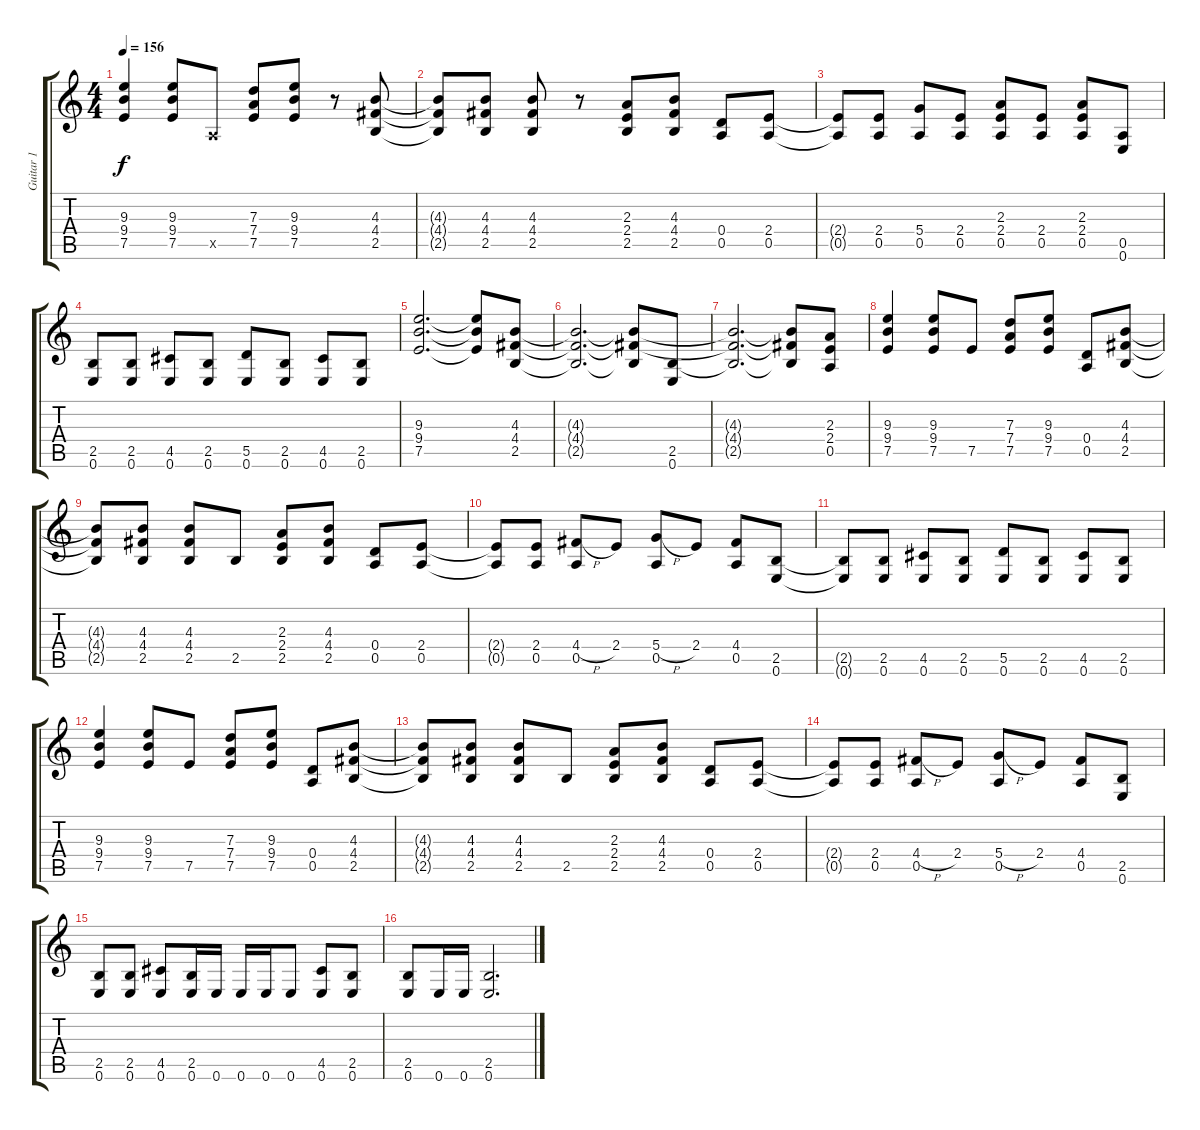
\track ("Guitar 1" "Guitar 1") {instrument overdrivenguitar}
\staff {score tabs}
\tuning (E4 B3 G3 D3 A2 E2) {hide}
\ts (4 4)
\tempo 156
\clef g2
\ks c
(9.3 9.4 7.5).4{dy f instrument overdrivenguitar} (9.3 9.4 7.5).8 0.5{x}.8 (7.3 7.4 7.5).8 (9.3 9.4 7.5).8 r.8 (4.3 4.4 2.5).8 |
(4.3{t} 4.4{t} 2.5{t}).8 (4.3 4.4 2.5).8 (4.3 4.4 2.5).8 r.8 (2.3 2.4 2.5).8 (4.3 4.4 2.5).8 (0.4 0.5).8 (2.4 0.5).8 |
(2.4{t} 0.5{t}).8 (2.4 0.5).8 (5.4 0.5).8 (2.4 0.5).8 (2.3 2.4 0.5).8 (2.4 0.5).8 (2.3 2.4 0.5).8 (0.5 0.6).8 |
(2.5 0.6).8 (2.5 0.6).8 (4.5 0.6).8 (2.5 0.6).8 (5.5 0.6).8 (2.5 0.6).8 (4.5 0.6).8 (2.5 0.6).8 |
(9.3 9.4 7.5).2{d} (9.3{t} 9.4{t} 7.5{t}).8 (4.3 4.4 2.5).8 |
(4.3{t} 4.4{t} 2.5{t}).2{d} (4.3{t} 4.4{t} 2.5{t}).8 (2.5 0.6).8 |
(4.3{t} 4.4{t} 2.5{t}).2{d} (4.3{t} 4.4{t} 2.5{t}).8 (2.3 2.4 0.5).8 |
(9.3 9.4 7.5).4 (9.3 9.4 7.5).8 7.5.8 (7.3 7.4 7.5).8 (9.3 9.4 7.5).8 (0.4 0.5).8 (4.3 4.4 2.5).8 |
(4.3{t} 4.4{t} 2.5{t}).8 (4.3 4.4 2.5).8 (4.3 4.4 2.5).8 2.5.8 (2.3 2.4 2.5).8 (4.3 4.4 2.5).8 (0.4 0.5).8 (2.4 0.5).8 |
(2.4{t} 0.5{t}).8 (2.4 0.5).8 (4.4{h} 0.5).8 2.4.8 (5.4{h} 0.5).8 2.4.8 (4.4 0.5).8 (2.5 0.6).8 |
(2.5{t} 0.6{t}).8 (2.5 0.6).8 (4.5 0.6).8 (2.5 0.6).8 (5.5 0.6).8 (2.5 0.6).8 (4.5 0.6).8 (2.5 0.6).8 |
(9.3 9.4 7.5).4 (9.3 9.4 7.5).8 7.5.8 (7.3 7.4 7.5).8 (9.3 9.4 7.5).8 (0.4 0.5).8 (4.3 4.4 2.5).8 |
(4.3{t} 4.4{t} 2.5{t}).8 (4.3 4.4 2.5).8 (4.3 4.4 2.5).8 2.5.8 (2.3 2.4 2.5).8 (4.3 4.4 2.5).8 (0.4 0.5).8 (2.4 0.5).8 |
(2.4{t} 0.5{t}).8 (2.4 0.5).8 (4.4{h} 0.5).8 2.4.8 (5.4{h} 0.5).8 2.4.8 (4.4 0.5).8 (2.5 0.6).8 |
(2.5 0.6).8 (2.5 0.6).8 (4.5 0.6).8 (2.5 0.6).16 0.6.16 0.6.16 0.6.16 0.6.8 (4.5 0.6).8 (2.5 0.6).8 |
(2.5 0.6).8 0.6.16 0.6.16 (2.5 0.6).2{d}
